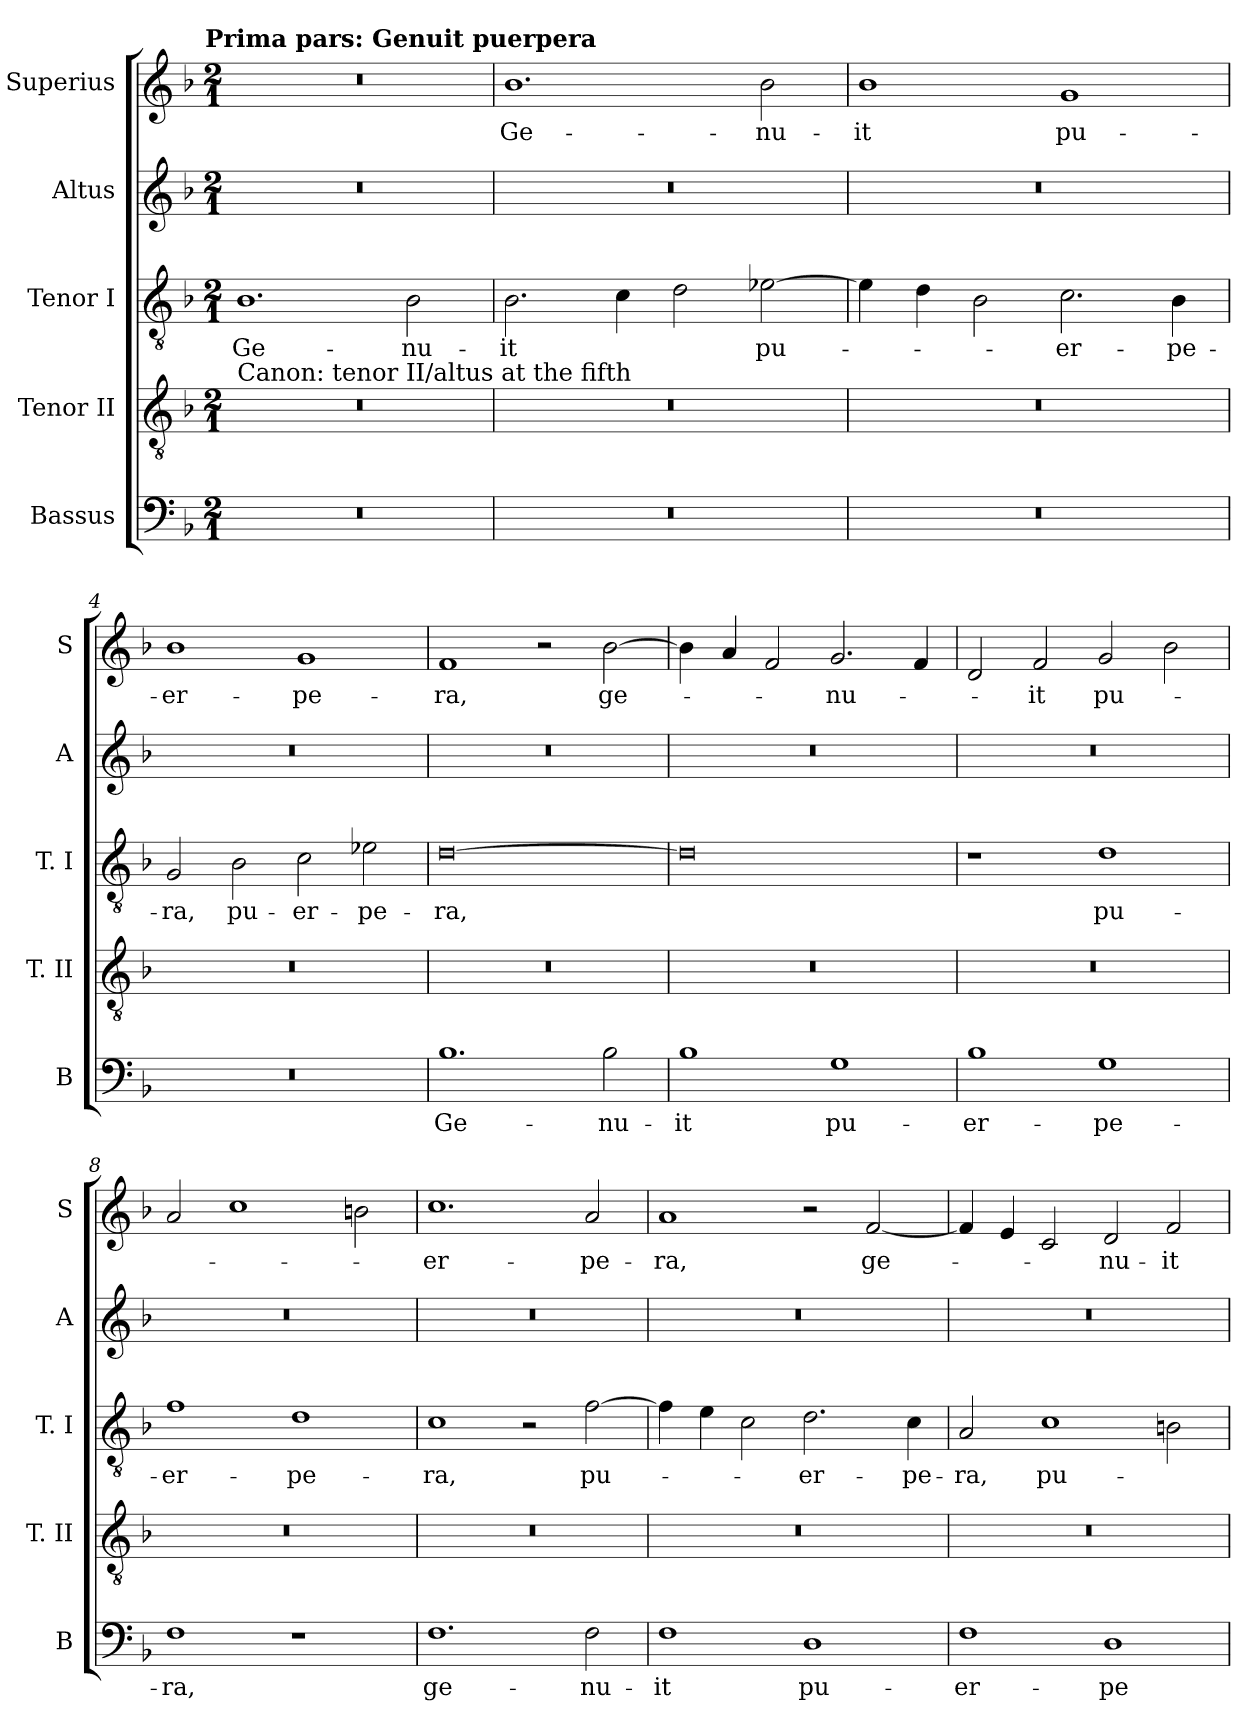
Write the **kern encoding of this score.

**kern	**text	**kern	**kern	**text	**kern	**kern	**text
*part5	*part5	*part4	*part3	*part3	*part2	*part1	*part1
*staff5	*staff5	*staff4	*staff3	*staff3	*staff2	*staff1	*staff1
*I"Bassus	*	*I"Tenor II	*I"Tenor I	*	*I"Altus	*I"Superius	*
*I'B	*	*I'T. II	*I'T. I	*	*I'A	*I'S	*
*clefF4	*	*clefGv2	*clefGv2	*	*clefG2	*clefG2	*
*k[b-]	*	*k[b-]	*k[b-]	*	*k[b-]	*k[b-]	*
*F:	*	*F:	*F:	*	*F:	*F:	*
!!LO:TX:omd:t=Prima pars&colon; Genuit puerpera
*M2/1	*	*M2/1	*M2/1	*	*M2/1	*M2/1	*
=1	=1	=1	=1	=1	=1	=1	=1
!	!	!LO:TX:a:t=Canon&colon; tenor II/altus at the fifth	!	!	!	!	!
0r	.	0r	1.B-	Ge-	0r	0r	.
.	.	.	2B-	-nu-	.	.	.
=2	=2	=2	=2	=2	=2	=2	=2
0r	.	0r	2.B-	-it	0r	1.b-	Ge-
.	.	.	4c	.	.	.	.
.	.	.	2d	.	.	.	.
.	.	.	[2e-X	pu-	.	2b-	-nu-
=3	=3	=3	=3	=3	=3	=3	=3
0r	.	0r	4e-]	.	0r	1b-	-it
.	.	.	4d	.	.	.	.
.	.	.	2B-	.	.	.	.
.	.	.	2.c	-er-	.	1g	pu-
.	.	.	4B-	-pe-	.	.	.
=4	=4	=4	=4	=4	=4	=4	=4
0r	.	0r	2G	-ra,	0r	1b-	-er-
.	.	.	2B-	pu-	.	.	.
.	.	.	2c	-er-	.	1g	-pe-
.	.	.	2e-X	-pe-	.	.	.
=5	=5	=5	=5	=5	=5	=5	=5
1.B-	Ge-	0r	[0d	-ra,	0r	1f	-ra,
.	.	.	.	.	.	2r	.
2B-	-nu-	.	.	.	.	[2b-	ge-
=6	=6	=6	=6	=6	=6	=6	=6
1B-	-it	0r	0d]	.	0r	4b-]	.
.	.	.	.	.	.	4a	.
.	.	.	.	.	.	2f	.
1G	pu-	.	.	.	.	2.g	-nu-
.	.	.	.	.	.	4f	.
=7	=7	=7	=7	=7	=7	=7	=7
1B-	-er-	0r	1r	.	0r	2d	.
.	.	.	.	.	.	2f	-it
1G	-pe-	.	1d	pu-	.	2g	pu-
.	.	.	.	.	.	2b-	.
=8	=8	=8	=8	=8	=8	=8	=8
1F	-ra,	0r	1f	-er-	0r	2a	.
.	.	.	.	.	.	1cc	.
1r	.	.	1d	-pe-	.	.	.
.	.	.	.	.	.	2bn	.
=9	=9	=9	=9	=9	=9	=9	=9
1.F	ge-	0r	1c	-ra,	0r	1.cc	-er-
.	.	.	2r	.	.	.	.
2F	-nu-	.	[2f	pu-	.	2a	-pe-
=10	=10	=10	=10	=10	=10	=10	=10
1F	-it	0r	4f]	.	0r	1a	-ra,
.	.	.	4e	.	.	.	.
.	.	.	2c	.	.	.	.
1D	pu-	.	2.d	-er-	.	2r	.
.	.	.	.	.	.	[2f	ge-
.	.	.	4c	-pe-	.	.	.
=11	=11	=11	=11	=11	=11	=11	=11
1F	-er-	0r	2A	-ra,	0r	4f]	.
.	.	.	.	.	.	4e	.
.	.	.	1c	pu-	.	2c	.
1D	-pe-	.	.	.	.	2d	-nu-
.	.	.	2Bn	.	.	2f	-it
=	=	=	=	=	=	=	=
*-	*-	*-	*-	*-	*-	*-	*-
